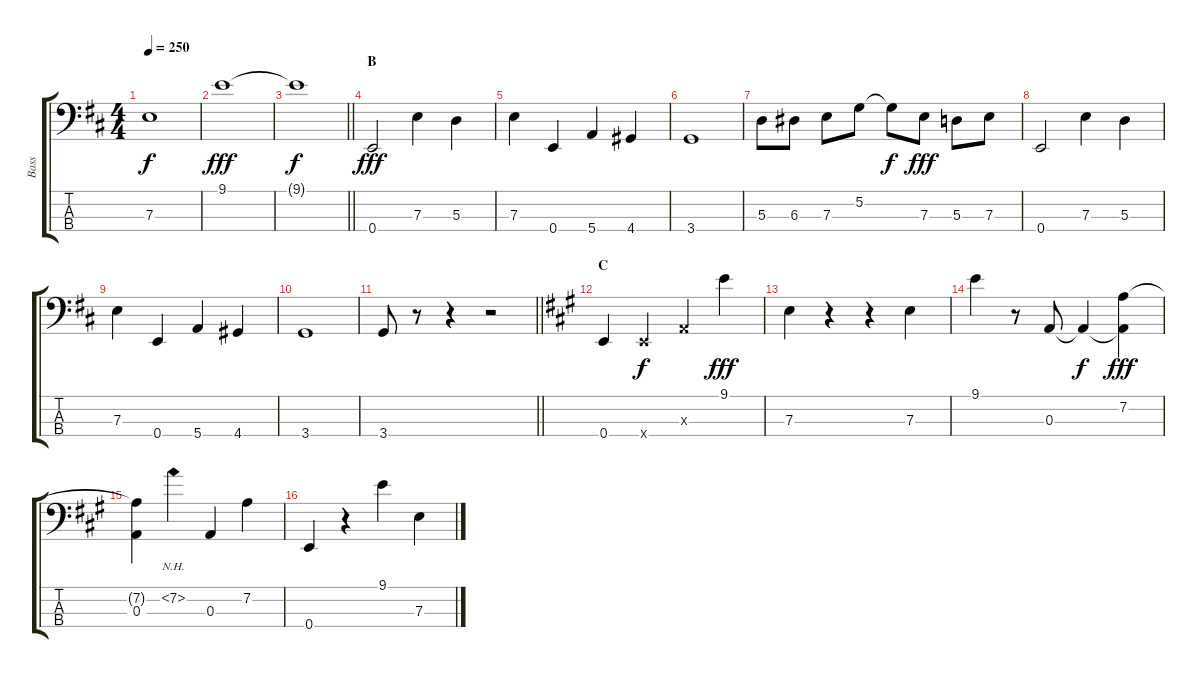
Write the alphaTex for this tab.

\track ("Bass" "Bass") {instrument electricbassfinger}
\staff {score tabs}
\tuning (G2 D2 A1 E1) {hide}
\ts (4 4)
\tempo 250
\clef f4
\ks d
7.3{t}.1{dy f} |
9.1.1{dy fff} |
\barLineRight lightlight
9.1{t}.1{dy f} |
\section ("" "B")
0.4.2{dy fff} 7.3.4 5.3.4 |
7.3.4 0.4.4 5.4.4 4.4.4 |
3.4.1 |
5.3.8 6.3.8 7.3.8 5.2.8 5.2{t}.8{dy f} 7.3.8{dy fff} 5.3.8 7.3.8 |
0.4.2 7.3.4 5.3.4 |
7.3.4 0.4.4 5.4.4 4.4.4 |
3.4.1 |
\barLineRight lightlight
3.4.8 r.8 r.4 r.2 |
\section ("" "C")
\ks a
0.4.4 0.4{x}.4{dy f} 0.3{x}.4 9.1.4{dy fff} |
7.3.4 r.4 r.4 7.3.4 |
9.1.4 r.8 0.3.8 0.3{t}.4{dy f} (7.2 0.3{t}).4{dy fff} |
(7.2{t} 0.3).4 7.2{nh}.4 0.3.4 7.2.4 |
0.4.4 r.4 9.1.4 7.3.4
